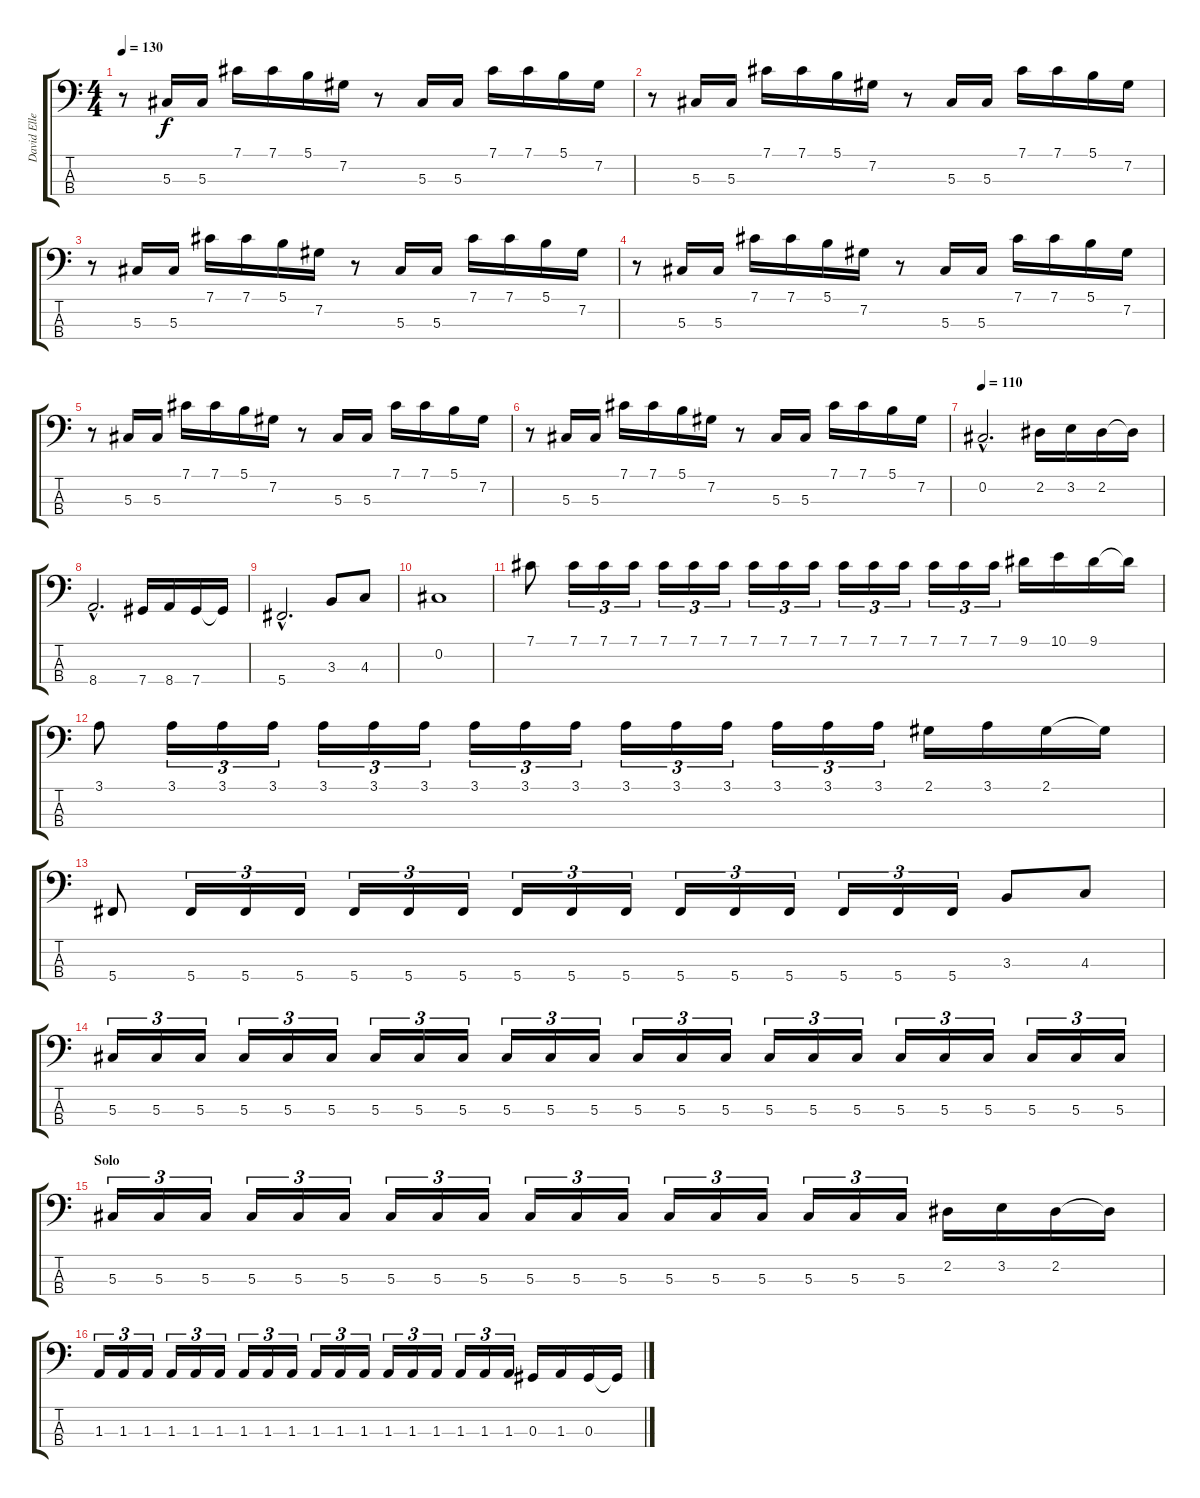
\track ("David Ellefson" "David Elle") {instrument electricbasspick}
\staff {score tabs}
\tuning (Gb2 Db2 Ab1 Db1) {hide}
\ts (4 4)
\tempo 130
\clef f4
\ks c
r.8{dy f} 5.3.16 5.3.16 7.1.16 7.1.16 5.1.16 7.2.16 r.8 5.3.16 5.3.16 7.1.16 7.1.16 5.1.16 7.2.16 |
r.8 5.3.16 5.3.16 7.1.16 7.1.16 5.1.16 7.2.16 r.8 5.3.16 5.3.16 7.1.16 7.1.16 5.1.16 7.2.16 |
r.8 5.3.16 5.3.16 7.1.16 7.1.16 5.1.16 7.2.16 r.8 5.3.16 5.3.16 7.1.16 7.1.16 5.1.16 7.2.16 |
r.8 5.3.16 5.3.16 7.1.16 7.1.16 5.1.16 7.2.16 r.8 5.3.16 5.3.16 7.1.16 7.1.16 5.1.16 7.2.16 |
r.8 5.3.16 5.3.16 7.1.16 7.1.16 5.1.16 7.2.16 r.8 5.3.16 5.3.16 7.1.16 7.1.16 5.1.16 7.2.16 |
r.8 5.3.16 5.3.16 7.1.16 7.1.16 5.1.16 7.2.16 r.8 5.3.16 5.3.16 7.1.16 7.1.16 5.1.16 7.2.16 |
\tempo 110
0.2{hac}.2{d} 2.2.16 3.2.16 2.2.16 2.2{t}.16 |
8.4{hac}.2{d} 7.4.16 8.4.16 7.4.16 7.4{t}.16 |
5.4{hac}.2{d} 3.3.8 4.3.8 |
0.2.1 |
7.1.8 7.1.16{tu (3 2)} 7.1.16{tu (3 2)} 7.1.16{tu (3 2)} 7.1.16{tu (3 2)} 7.1.16{tu (3 2)} 7.1.16{tu (3 2)} 7.1.16{tu (3 2)} 7.1.16{tu (3 2)} 7.1.16{tu (3 2)} 7.1.16{tu (3 2)} 7.1.16{tu (3 2)} 7.1.16{tu (3 2)} 7.1.16{tu (3 2)} 7.1.16{tu (3 2)} 7.1.16{tu (3 2)} 9.1.16 10.1.16 9.1.16 9.1{t}.16 |
3.1.8 3.1.16{tu (3 2)} 3.1.16{tu (3 2)} 3.1.16{tu (3 2)} 3.1.16{tu (3 2)} 3.1.16{tu (3 2)} 3.1.16{tu (3 2)} 3.1.16{tu (3 2)} 3.1.16{tu (3 2)} 3.1.16{tu (3 2)} 3.1.16{tu (3 2)} 3.1.16{tu (3 2)} 3.1.16{tu (3 2)} 3.1.16{tu (3 2)} 3.1.16{tu (3 2)} 3.1.16{tu (3 2)} 2.1.16 3.1.16 2.1.16 2.1{t}.16 |
5.4.8 5.4.16{tu (3 2)} 5.4.16{tu (3 2)} 5.4.16{tu (3 2)} 5.4.16{tu (3 2)} 5.4.16{tu (3 2)} 5.4.16{tu (3 2)} 5.4.16{tu (3 2)} 5.4.16{tu (3 2)} 5.4.16{tu (3 2)} 5.4.16{tu (3 2)} 5.4.16{tu (3 2)} 5.4.16{tu (3 2)} 5.4.16{tu (3 2)} 5.4.16{tu (3 2)} 5.4.16{tu (3 2)} 3.3.8 4.3.8 |
5.3.16{tu (3 2)} 5.3.16{tu (3 2)} 5.3.16{tu (3 2)} 5.3.16{tu (3 2)} 5.3.16{tu (3 2)} 5.3.16{tu (3 2)} 5.3.16{tu (3 2)} 5.3.16{tu (3 2)} 5.3.16{tu (3 2)} 5.3.16{tu (3 2)} 5.3.16{tu (3 2)} 5.3.16{tu (3 2)} 5.3.16{tu (3 2)} 5.3.16{tu (3 2)} 5.3.16{tu (3 2)} 5.3.16{tu (3 2)} 5.3.16{tu (3 2)} 5.3.16{tu (3 2)} 5.3.16{tu (3 2)} 5.3.16{tu (3 2)} 5.3.16{tu (3 2)} 5.3.16{tu (3 2)} 5.3.16{tu (3 2)} 5.3.16{tu (3 2)} |
\section ("" "Solo")
5.3.16{tu (3 2)} 5.3.16{tu (3 2)} 5.3.16{tu (3 2)} 5.3.16{tu (3 2)} 5.3.16{tu (3 2)} 5.3.16{tu (3 2)} 5.3.16{tu (3 2)} 5.3.16{tu (3 2)} 5.3.16{tu (3 2)} 5.3.16{tu (3 2)} 5.3.16{tu (3 2)} 5.3.16{tu (3 2)} 5.3.16{tu (3 2)} 5.3.16{tu (3 2)} 5.3.16{tu (3 2)} 5.3.16{tu (3 2)} 5.3.16{tu (3 2)} 5.3.16{tu (3 2)} 2.2.16 3.2.16 2.2.16 2.2{t}.16 |
1.3.16{tu (3 2)} 1.3.16{tu (3 2)} 1.3.16{tu (3 2)} 1.3.16{tu (3 2)} 1.3.16{tu (3 2)} 1.3.16{tu (3 2)} 1.3.16{tu (3 2)} 1.3.16{tu (3 2)} 1.3.16{tu (3 2)} 1.3.16{tu (3 2)} 1.3.16{tu (3 2)} 1.3.16{tu (3 2)} 1.3.16{tu (3 2)} 1.3.16{tu (3 2)} 1.3.16{tu (3 2)} 1.3.16{tu (3 2)} 1.3.16{tu (3 2)} 1.3.16{tu (3 2)} 0.3.16 1.3.16 0.3.16 0.3{t}.16
